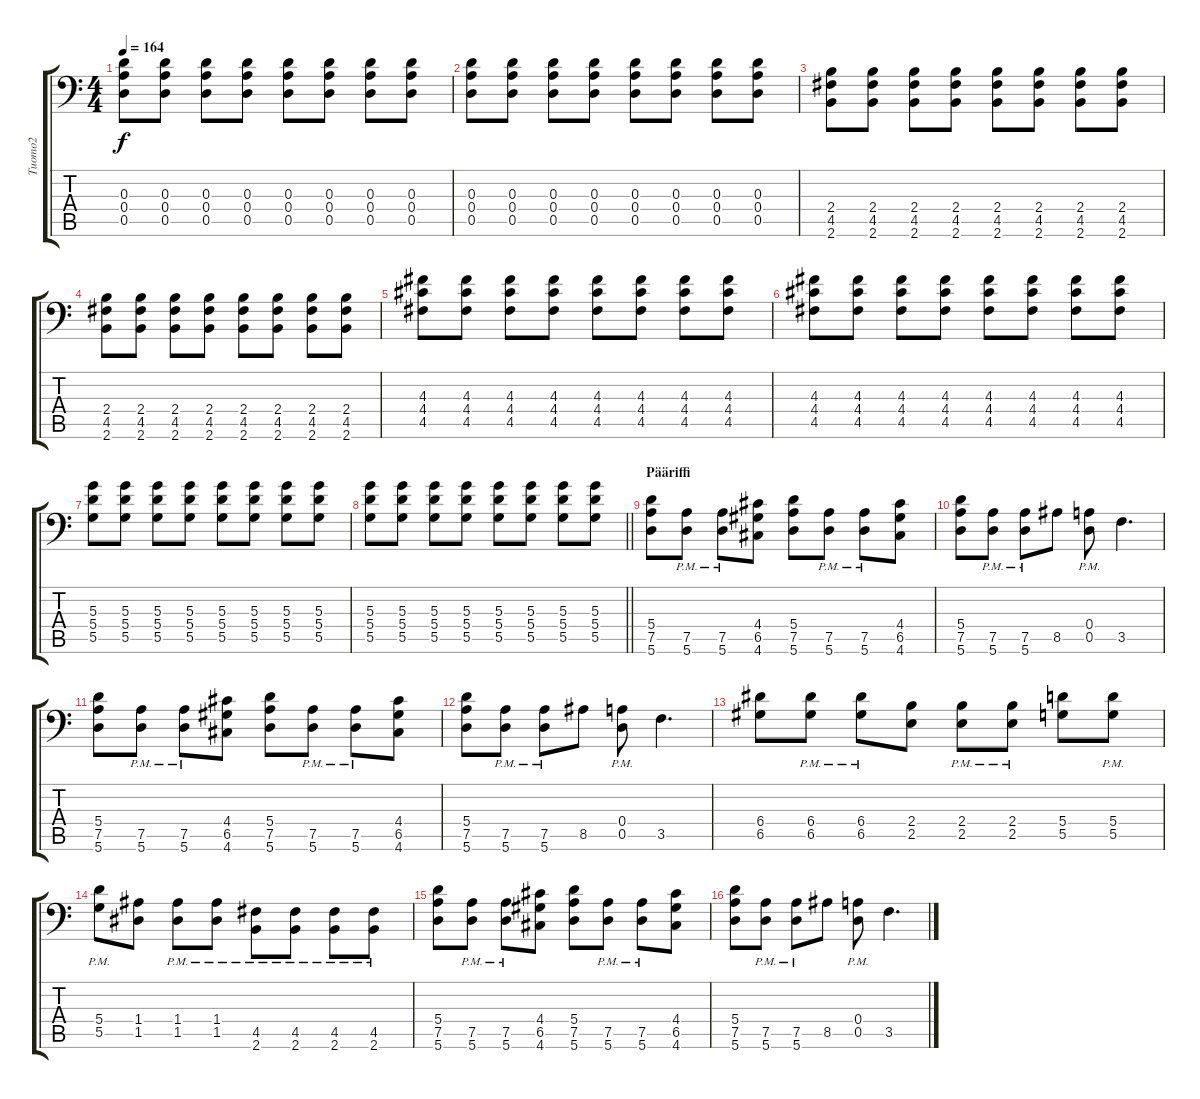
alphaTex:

\track ("Tuomo2" "Tuomo2") {instrument distortionguitar}
\staff {score tabs}
\tuning (B3 G3 D3 A2 D2 A1) {hide}
\ts (4 4)
\tempo 164
\clef f4
\ks c
(0.3 0.4 0.5).8{dy f volume 13 balance 16 instrument distortionguitar} (0.3 0.4 0.5).8 (0.3 0.4 0.5).8 (0.3 0.4 0.5).8 (0.3 0.4 0.5).8 (0.3 0.4 0.5).8 (0.3 0.4 0.5).8 (0.3 0.4 0.5).8 |
(0.3 0.4 0.5).8 (0.3 0.4 0.5).8 (0.3 0.4 0.5).8 (0.3 0.4 0.5).8 (0.3 0.4 0.5).8 (0.3 0.4 0.5).8 (0.3 0.4 0.5).8 (0.3 0.4 0.5).8 |
(2.4 4.5 2.6).8 (2.4 4.5 2.6).8 (2.4 4.5 2.6).8 (2.4 4.5 2.6).8 (2.4 4.5 2.6).8 (2.4 4.5 2.6).8 (2.4 4.5 2.6).8 (2.4 4.5 2.6).8 |
(2.4 4.5 2.6).8 (2.4 4.5 2.6).8 (2.4 4.5 2.6).8 (2.4 4.5 2.6).8 (2.4 4.5 2.6).8 (2.4 4.5 2.6).8 (2.4 4.5 2.6).8 (2.4 4.5 2.6).8 |
(4.3 4.4 4.5).8 (4.3 4.4 4.5).8 (4.3 4.4 4.5).8 (4.3 4.4 4.5).8 (4.3 4.4 4.5).8 (4.3 4.4 4.5).8 (4.3 4.4 4.5).8 (4.3 4.4 4.5).8 |
(4.3 4.4 4.5).8 (4.3 4.4 4.5).8 (4.3 4.4 4.5).8 (4.3 4.4 4.5).8 (4.3 4.4 4.5).8 (4.3 4.4 4.5).8 (4.3 4.4 4.5).8 (4.3 4.4 4.5).8 |
(5.3 5.4 5.5).8 (5.3 5.4 5.5).8 (5.3 5.4 5.5).8 (5.3 5.4 5.5).8 (5.3 5.4 5.5).8 (5.3 5.4 5.5).8 (5.3 5.4 5.5).8 (5.3 5.4 5.5).8 |
\barLineRight lightlight
(5.3 5.4 5.5).8 (5.3 5.4 5.5).8 (5.3 5.4 5.5).8 (5.3 5.4 5.5).8 (5.3 5.4 5.5).8 (5.3 5.4 5.5).8 (5.3 5.4 5.5).8 (5.3 5.4 5.5).8 |
\section ("" "Pääriffi")
(5.4 7.5 5.6).8 (7.5{pm} 5.6{pm}).8 (7.5{pm} 5.6{pm}).8 (4.4 6.5 4.6).8 (5.4 7.5 5.6).8 (7.5{pm} 5.6{pm}).8 (7.5{pm} 5.6{pm}).8 (4.4 6.5 4.6).8 |
(5.4 7.5 5.6).8 (7.5{pm} 5.6{pm}).8 (7.5{pm} 5.6{pm}).8 8.5.8 (0.4{pm} 0.5{pm}).8 3.5.4{d} |
(5.4 7.5 5.6).8 (7.5{pm} 5.6{pm}).8 (7.5{pm} 5.6{pm}).8 (4.4 6.5 4.6).8 (5.4 7.5 5.6).8 (7.5{pm} 5.6{pm}).8 (7.5{pm} 5.6{pm}).8 (4.4 6.5 4.6).8 |
(5.4 7.5 5.6).8 (7.5{pm} 5.6{pm}).8 (7.5{pm} 5.6{pm}).8 8.5.8 (0.4{pm} 0.5{pm}).8 3.5.4{d} |
(6.4 6.5).8 (6.4{pm} 6.5{pm}).8 (6.4{pm} 6.5{pm}).8 (2.4 2.5).8 (2.4{pm} 2.5{pm}).8 (2.4{pm} 2.5{pm}).8 (5.4 5.5).8 (5.4{pm} 5.5{pm}).8 |
(5.4{pm} 5.5{pm}).8 (1.4 1.5).8 (1.4{pm} 1.5{pm}).8 (1.4{pm} 1.5{pm}).8 (4.5{pm} 2.6{pm}).8 (4.5{pm} 2.6{pm}).8 (4.5{pm} 2.6{pm}).8 (4.5{pm} 2.6{pm}).8 |
(5.4 7.5 5.6).8 (7.5{pm} 5.6{pm}).8 (7.5{pm} 5.6{pm}).8 (4.4 6.5 4.6).8 (5.4 7.5 5.6).8 (7.5{pm} 5.6{pm}).8 (7.5{pm} 5.6{pm}).8 (4.4 6.5 4.6).8 |
(5.4 7.5 5.6).8 (7.5{pm} 5.6{pm}).8 (7.5{pm} 5.6{pm}).8 8.5.8 (0.4{pm} 0.5{pm}).8 3.5.4{d}
